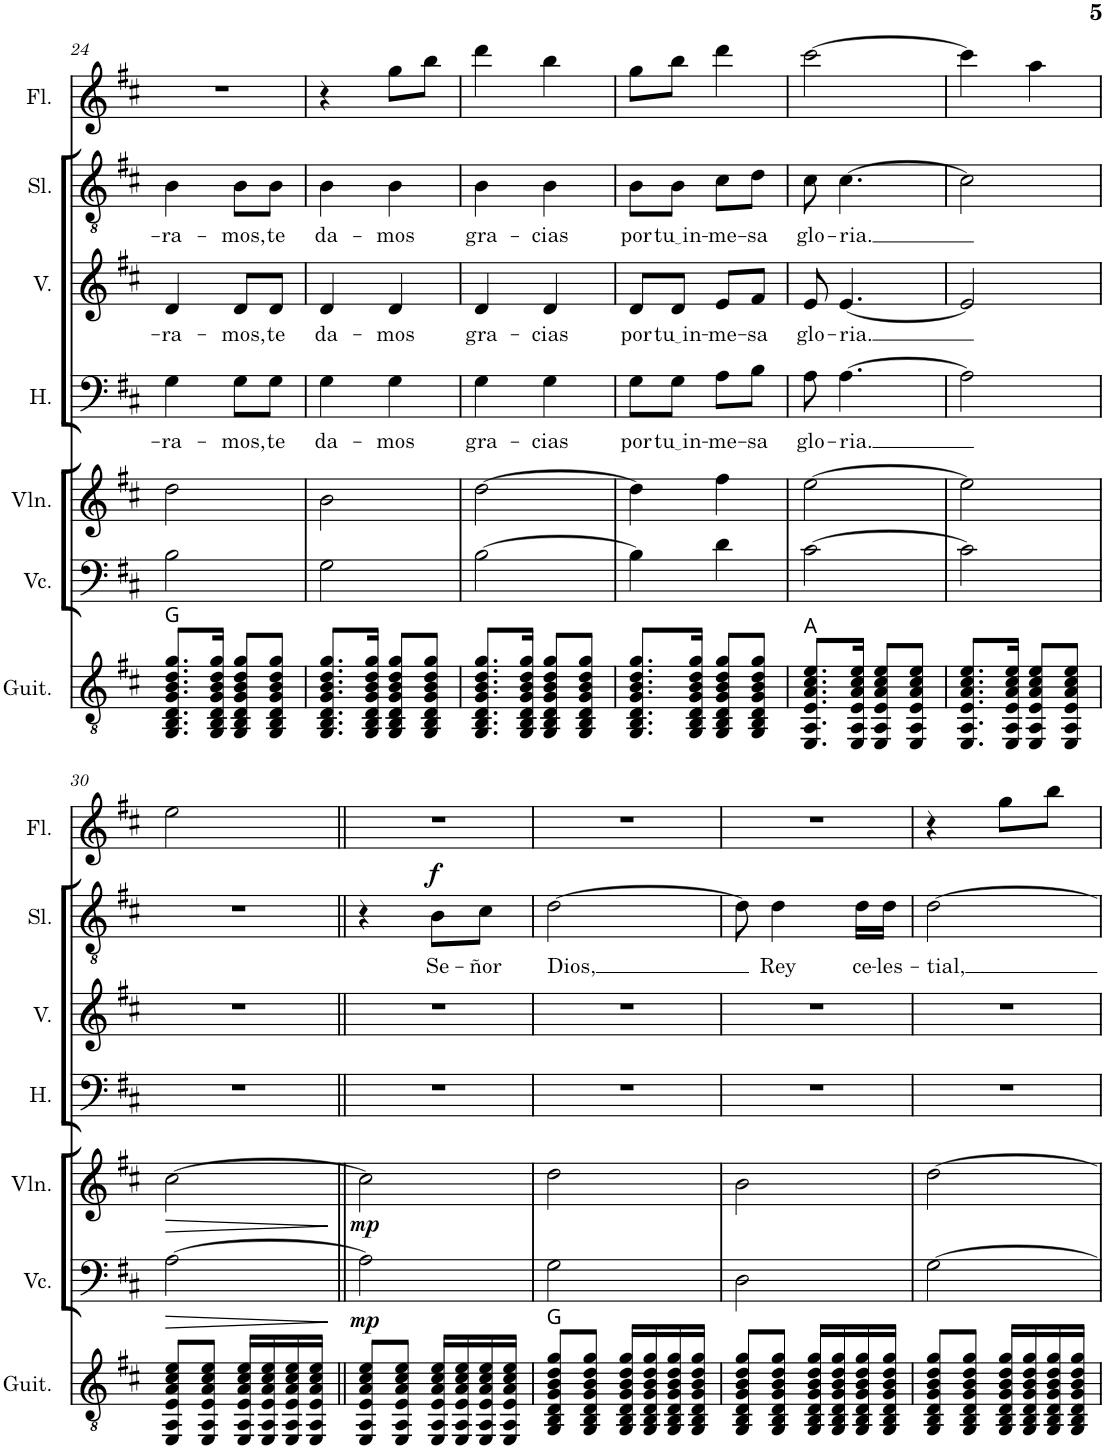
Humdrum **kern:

**kern	**harte	**kern	**dynam	**kern	**dynam	**kern	**text	**kern	**text	**kern	**text	**dynam	**kern
*part7	*part7	*part6	*part6	*part5	*part5	*part4	*part4	*part3	*part3	*part2	*part2	*part2	*part1
*staff7	*	*staff6	*staff6	*staff5	*staff5	*staff4	*staff4	*staff3	*staff3	*staff2	*staff2	*staff2	*staff1
*I"Guitarra clásica	*	*I"Violonchelo	*	*I"Violín	*	*I"Hombres	*	*I"Mujeres	*	*I"Solista	*	*	*I"Flauta
*I'Guit.	*	*I'Vc.	*	*I'Vln.	*	*I'H.	*	*	*	*I'Sl.	*	*	*I'Fl.
!!LO:PB:g=z
*clefGv2	*	*clefF4	*	*clefG2	*	*clefF4	*	*clefG2	*	*clefGv2	*	*	*clefG2
*k[f#c#]	*	*k[f#c#]	*	*k[f#c#]	*	*k[f#c#]	*	*k[f#c#]	*	*k[f#c#]	*	*	*k[f#c#]
*M2/4	*	*M2/4	*	*M2/4	*	*M2/4	*	*M2/4	*	*M2/4	*	*	*M2/4
=24	=24	=24	=24	=24	=24	=24	=24	=24	=24	=24	=24	=24	=24
!	!	!	!	!	!	!	!LO:LY:b	!	!LO:LY:b	!	!LO:LY:b	!	!
8.GG/ 8.BB/ 8.D/ 8.G/ 8.B/ 8.d/ 8.g/L	G:maj	2B\	.	2dd\	.	4G\	-ra-	4d/	-ra-	4B\	-ra-	.	2r
16GG/ 16BB/ 16D/ 16G/ 16B/ 16d/ 16g/Jk	.	.	.	.	.	.	.	.	.	.	.	.	.
!	!	!	!	!	!	!	!LO:LY:b	!	!LO:LY:b	!	!LO:LY:b	!	!
8GG/ 8BB/ 8D/ 8G/ 8B/ 8d/ 8g/L	.	.	.	.	.	8G\L	-mos,	8d/L	-mos,	8B\L	-mos,	.	.
!	!	!	!	!	!	!	!LO:LY:b	!	!LO:LY:b	!	!LO:LY:b	!	!
8GG/ 8BB/ 8D/ 8G/ 8B/ 8d/ 8g/J	.	.	.	.	.	8G\J	te	8d/J	te	8B\J	te	.	.
=25	=25	=25	=25	=25	=25	=25	=25	=25	=25	=25	=25	=25	=25
!	!	!	!	!	!	!	!LO:LY:b	!	!LO:LY:b	!	!LO:LY:b	!	!
8.GG/ 8.BB/ 8.D/ 8.G/ 8.B/ 8.d/ 8.g/L	.	2G\	.	2b\	.	4G\	da-	4d/	da-	4B\	da-	.	4r
16GG/ 16BB/ 16D/ 16G/ 16B/ 16d/ 16g/Jk	.	.	.	.	.	.	.	.	.	.	.	.	.
!	!	!	!	!	!	!	!LO:LY:b	!	!LO:LY:b	!	!LO:LY:b	!	!
8GG/ 8BB/ 8D/ 8G/ 8B/ 8d/ 8g/L	.	.	.	.	.	4G\	-mos	4d/	-mos	4B\	-mos	.	8gg\L
8GG/ 8BB/ 8D/ 8G/ 8B/ 8d/ 8g/J	.	.	.	.	.	.	.	.	.	.	.	.	8bb\J
=26	=26	=26	=26	=26	=26	=26	=26	=26	=26	=26	=26	=26	=26
!	!	!	!	!	!	!	!LO:LY:b	!	!LO:LY:b	!	!LO:LY:b	!	!
8.GG/ 8.BB/ 8.D/ 8.G/ 8.B/ 8.d/ 8.g/L	.	[2B\	.	[2dd\	.	4G\	gra-	4d/	gra-	4B\	gra-	.	4ddd\
16GG/ 16BB/ 16D/ 16G/ 16B/ 16d/ 16g/Jk	.	.	.	.	.	.	.	.	.	.	.	.	.
!	!	!	!	!	!	!	!LO:LY:b	!	!LO:LY:b	!	!LO:LY:b	!	!
8GG/ 8BB/ 8D/ 8G/ 8B/ 8d/ 8g/L	.	.	.	.	.	4G\	-cias	4d/	-cias	4B\	-cias	.	4bb\
8GG/ 8BB/ 8D/ 8G/ 8B/ 8d/ 8g/J	.	.	.	.	.	.	.	.	.	.	.	.	.
=27	=27	=27	=27	=27	=27	=27	=27	=27	=27	=27	=27	=27	=27
!	!	!	!	!	!	!	!LO:LY:b	!	!LO:LY:b	!	!LO:LY:b	!	!
8.GG/ 8.BB/ 8.D/ 8.G/ 8.B/ 8.d/ 8.g/L	.	4B\]	.	4dd\]	.	8G\L	por	8d/L	por	8B\L	por	.	8gg\L
!	!	!	!	!	!	!	!LO:LY:b	!	!LO:LY:b	!	!LO:LY:b	!	!
.	.	.	.	.	.	8G\J	tu in	8d/J	tu in	8B\J	tu in	.	8bb\J
16GG/ 16BB/ 16D/ 16G/ 16B/ 16d/ 16g/Jk	.	.	.	.	.	.	.	.	.	.	.	.	.
!	!	!	!	!	!	!	!LO:LY:b	!	!LO:LY:b	!	!LO:LY:b	!	!
8GG/ 8BB/ 8D/ 8G/ 8B/ 8d/ 8g/L	.	4d\	.	4ff#\	.	8A\L	-me-	8e/L	-me-	8c#\L	-me-	.	4ddd\
!	!	!	!	!	!	!	!LO:LY:b	!	!LO:LY:b	!	!LO:LY:b	!	!
8GG/ 8BB/ 8D/ 8G/ 8B/ 8d/ 8g/J	.	.	.	.	.	8B\J	-sa	8f#/J	-sa	8d\J	-sa	.	.
=28	=28	=28	=28	=28	=28	=28	=28	=28	=28	=28	=28	=28	=28
!	!	!	!	!	!	!	!LO:LY:b	!	!LO:LY:b	!	!LO:LY:b	!	!
8.EE/ 8.AA/ 8.E/ 8.A/ 8.c#/ 8.e/L	A:maj	[2c#\	.	[2ee\	.	8A\	glo-	8e/	glo-	8c#\	glo-	.	[2ccc#\
!	!	!	!	!	!	!	!LO:LY:b	!	!LO:LY:b	!	!LO:LY:b	!	!
.	.	.	.	.	.	[4.A\	-ria.	[4.e/	-ria.	[4.c#\	-ria.	.	.
16EE/ 16AA/ 16E/ 16A/ 16c#/ 16e/Jk	.	.	.	.	.	.	.	.	.	.	.	.	.
8EE/ 8AA/ 8E/ 8A/ 8c#/ 8e/L	.	.	.	.	.	.	.	.	.	.	.	.	.
8EE/ 8AA/ 8E/ 8A/ 8c#/ 8e/J	.	.	.	.	.	.	.	.	.	.	.	.	.
=29	=29	=29	=29	=29	=29	=29	=29	=29	=29	=29	=29	=29	=29
8.EE/ 8.AA/ 8.E/ 8.A/ 8.c#/ 8.e/L	.	2c#\]	.	2ee\]	.	2A\]	.	2e/]	.	2c#\]	.	.	4ccc#\]
16EE/ 16AA/ 16E/ 16A/ 16c#/ 16e/Jk	.	.	.	.	.	.	.	.	.	.	.	.	.
8EE/ 8AA/ 8E/ 8A/ 8c#/ 8e/L	.	.	.	.	.	.	.	.	.	.	.	.	4aa\
8EE/ 8AA/ 8E/ 8A/ 8c#/ 8e/J	.	.	.	.	.	.	.	.	.	.	.	.	.
!!LO:LB:g=z
=30	=30	=30	=30	=30	=30	=30	=30	=30	=30	=30	=30	=30	=30
!	!	!	!LO:HP:b	!	!LO:HP:b	!	!	!	!	!	!	!	!
8EE/ 8AA/ 8E/ 8A/ 8c#/ 8e/L	.	[2A\	>	[2cc#\	>	2r	.	2r	.	2r	.	.	2ee\
8EE/ 8AA/ 8E/ 8A/ 8c#/ 8e/J	.	.	.	.	.	.	.	.	.	.	.	.	.
16EE/ 16AA/ 16E/ 16A/ 16c#/ 16e/LL	.	.	.	.	.	.	.	.	.	.	.	.	.
16EE/ 16AA/ 16E/ 16A/ 16c#/ 16e/	.	.	.	.	.	.	.	.	.	.	.	.	.
16EE/ 16AA/ 16E/ 16A/ 16c#/ 16e/	.	.	.	.	.	.	.	.	.	.	.	.	.
16EE/ 16AA/ 16E/ 16A/ 16c#/ 16e/JJ	.	.	.	.	.	.	.	.	.	.	.	.	.
.	.	.	]	.	]	.	.	.	.	.	.	.	.
=31||	=31||	=31||	=31||	=31||	=31||	=31||	=31||	=31||	=31||	=31||	=31||	=31||	=31||
!	!	!	!LO:DY:b	!	!LO:DY:b	!	!	!	!	!	!	!	!
8EE/ 8AA/ 8E/ 8A/ 8c#/ 8e/L	.	2A\]	mp	2cc#\]	mp	2r	.	2r	.	4r	.	.	2r
8EE/ 8AA/ 8E/ 8A/ 8c#/ 8e/J	.	.	.	.	.	.	.	.	.	.	.	.	.
!	!	!	!	!	!	!	!	!	!	!	!LO:LY:b	!LO:DY:a	!
16EE/ 16AA/ 16E/ 16A/ 16c#/ 16e/LL	.	.	.	.	.	.	.	.	.	8B\L	Se-	f	.
16EE/ 16AA/ 16E/ 16A/ 16c#/ 16e/	.	.	.	.	.	.	.	.	.	.	.	.	.
!	!	!	!	!	!	!	!	!	!	!	!LO:LY:b	!	!
16EE/ 16AA/ 16E/ 16A/ 16c#/ 16e/	.	.	.	.	.	.	.	.	.	8c#\J	-ñor	.	.
16EE/ 16AA/ 16E/ 16A/ 16c#/ 16e/JJ	.	.	.	.	.	.	.	.	.	.	.	.	.
=32	=32	=32	=32	=32	=32	=32	=32	=32	=32	=32	=32	=32	=32
!	!	!	!	!	!	!	!	!	!	!	!LO:LY:b	!	!
8GG/ 8BB/ 8D/ 8G/ 8B/ 8d/ 8g/L	G:maj	2G\	.	2dd\	.	2r	.	2r	.	[2d\	Dios,	.	2r
8GG/ 8BB/ 8D/ 8G/ 8B/ 8d/ 8g/J	.	.	.	.	.	.	.	.	.	.	.	.	.
16GG/ 16BB/ 16D/ 16G/ 16B/ 16d/ 16g/LL	.	.	.	.	.	.	.	.	.	.	.	.	.
16GG/ 16BB/ 16D/ 16G/ 16B/ 16d/ 16g/	.	.	.	.	.	.	.	.	.	.	.	.	.
16GG/ 16BB/ 16D/ 16G/ 16B/ 16d/ 16g/	.	.	.	.	.	.	.	.	.	.	.	.	.
16GG/ 16BB/ 16D/ 16G/ 16B/ 16d/ 16g/JJ	.	.	.	.	.	.	.	.	.	.	.	.	.
=33	=33	=33	=33	=33	=33	=33	=33	=33	=33	=33	=33	=33	=33
8GG/ 8BB/ 8D/ 8G/ 8B/ 8d/ 8g/L	.	2D\	.	2b\	.	2r	.	2r	.	8d\]	.	.	2r
!	!	!	!	!	!	!	!	!	!	!	!LO:LY:b	!	!
8GG/ 8BB/ 8D/ 8G/ 8B/ 8d/ 8g/J	.	.	.	.	.	.	.	.	.	4d\	Rey	.	.
16GG/ 16BB/ 16D/ 16G/ 16B/ 16d/ 16g/LL	.	.	.	.	.	.	.	.	.	.	.	.	.
16GG/ 16BB/ 16D/ 16G/ 16B/ 16d/ 16g/	.	.	.	.	.	.	.	.	.	.	.	.	.
!	!	!	!	!	!	!	!	!	!	!	!LO:LY:b	!	!
16GG/ 16BB/ 16D/ 16G/ 16B/ 16d/ 16g/	.	.	.	.	.	.	.	.	.	16d\LL	ce-	.	.
!	!	!	!	!	!	!	!	!	!	!	!LO:LY:b	!	!
16GG/ 16BB/ 16D/ 16G/ 16B/ 16d/ 16g/JJ	.	.	.	.	.	.	.	.	.	16d\JJ	-les-	.	.
=34	=34	=34	=34	=34	=34	=34	=34	=34	=34	=34	=34	=34	=34
!	!	!	!	!	!	!	!	!	!	!	!LO:LY:b	!	!
8GG/ 8BB/ 8D/ 8G/ 8B/ 8d/ 8g/L	.	[2G\	.	[2dd\	.	2r	.	2r	.	[2d\	-tial,	.	4r
8GG/ 8BB/ 8D/ 8G/ 8B/ 8d/ 8g/J	.	.	.	.	.	.	.	.	.	.	.	.	.
16GG/ 16BB/ 16D/ 16G/ 16B/ 16d/ 16g/LL	.	.	.	.	.	.	.	.	.	.	.	.	8gg\L
16GG/ 16BB/ 16D/ 16G/ 16B/ 16d/ 16g/	.	.	.	.	.	.	.	.	.	.	.	.	.
16GG/ 16BB/ 16D/ 16G/ 16B/ 16d/ 16g/	.	.	.	.	.	.	.	.	.	.	.	.	8bb\J
16GG/ 16BB/ 16D/ 16G/ 16B/ 16d/ 16g/JJ	.	.	.	.	.	.	.	.	.	.	.	.	.
=	=	=	=	=	=	=	=	=	=	=	=	=	=
*-	*-	*-	*-	*-	*-	*-	*-	*-	*-	*-	*-	*-	*-
